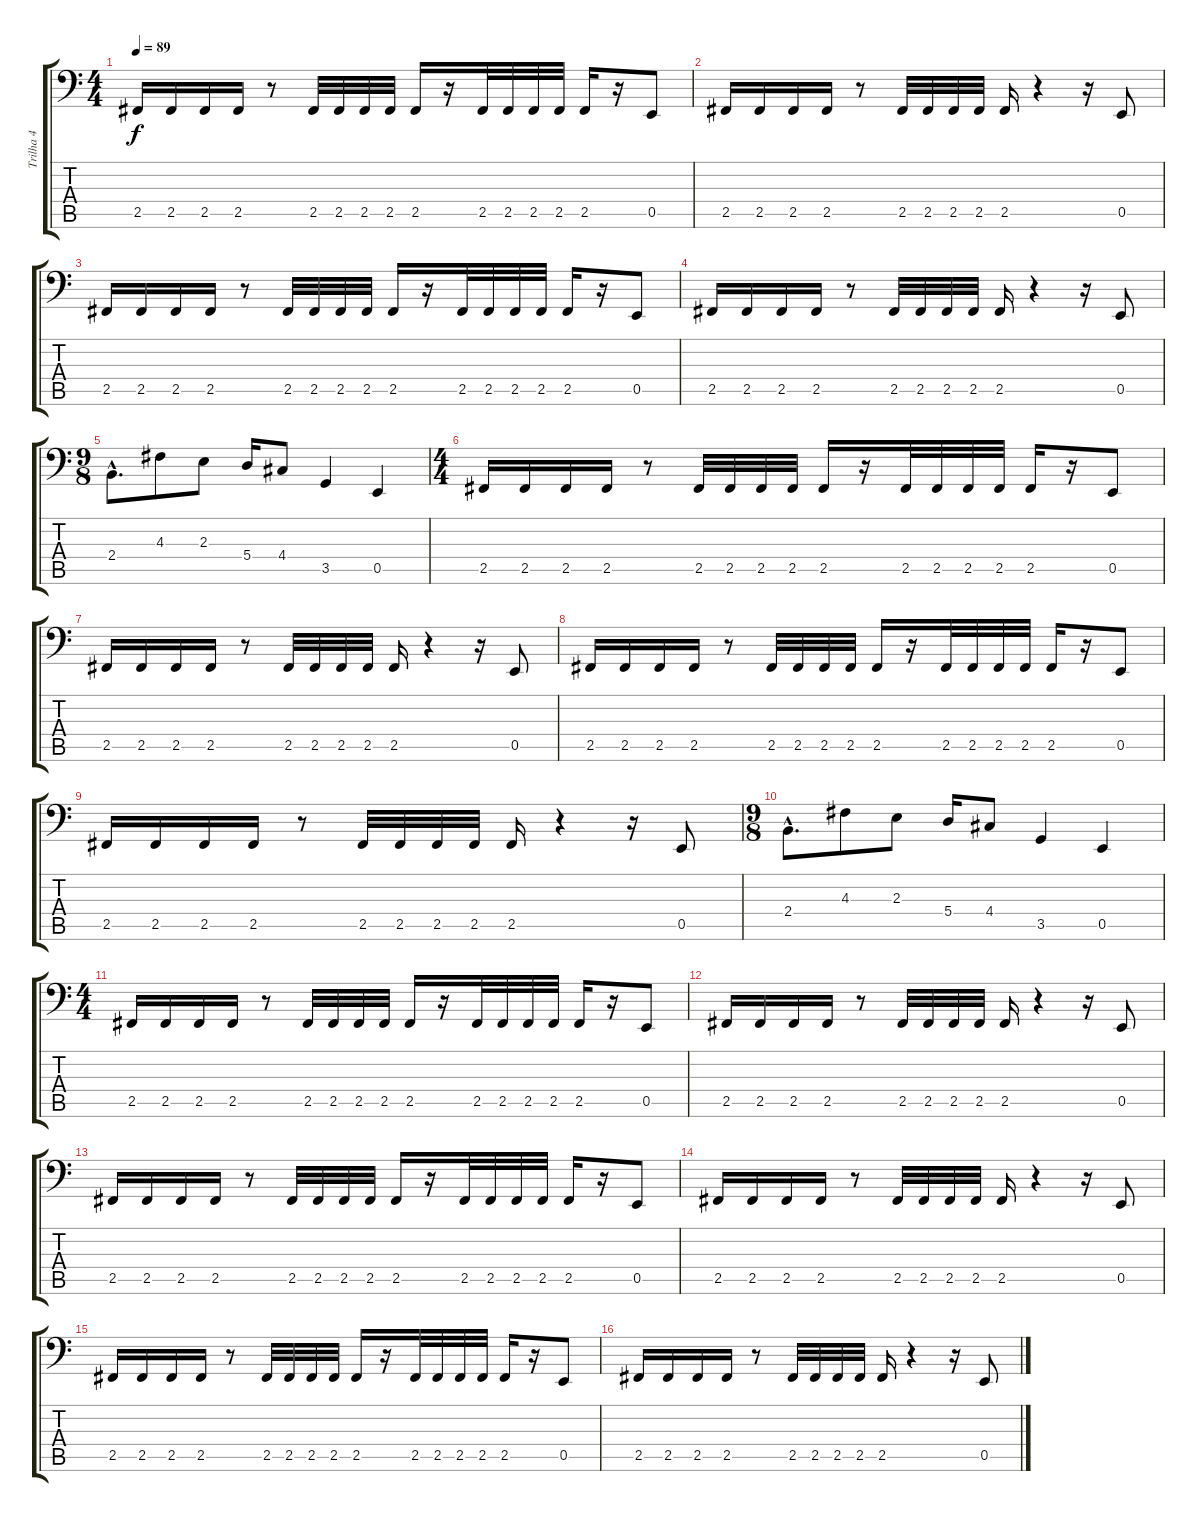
\track ("Trilha 4" "Trilha 4") {instrument electricbassfinger}
\staff {score tabs}
\tuning (C3 G2 D2 A1 E1 B0) {hide}
\ts (4 4)
\tempo 89
\clef f4
\ks c
2.5.16{dy f instrument electricbassfinger} 2.5.16 2.5.16 2.5.16 r.8 2.5.32 2.5.32 2.5.32 2.5.32 2.5.16 r.16 2.5.32 2.5.32 2.5.32 2.5.32 2.5.16 r.16 0.5.8 |
2.5.16 2.5.16 2.5.16 2.5.16 r.8 2.5.32 2.5.32 2.5.32 2.5.32 2.5.16 r.4 r.16 0.5.8 |
2.5.16 2.5.16 2.5.16 2.5.16 r.8 2.5.32 2.5.32 2.5.32 2.5.32 2.5.16 r.16 2.5.32 2.5.32 2.5.32 2.5.32 2.5.16 r.16 0.5.8 |
2.5.16 2.5.16 2.5.16 2.5.16 r.8 2.5.32 2.5.32 2.5.32 2.5.32 2.5.16 r.4 r.16 0.5.8 |
\ts (9 8)
2.4{hac}.8{d} 4.3.8 2.3.8 5.4.16 4.4.8 3.5.4 0.5.4 |
\ts (4 4)
2.5.16 2.5.16 2.5.16 2.5.16 r.8 2.5.32 2.5.32 2.5.32 2.5.32 2.5.16 r.16 2.5.32 2.5.32 2.5.32 2.5.32 2.5.16 r.16 0.5.8 |
2.5.16 2.5.16 2.5.16 2.5.16 r.8 2.5.32 2.5.32 2.5.32 2.5.32 2.5.16 r.4 r.16 0.5.8 |
2.5.16 2.5.16 2.5.16 2.5.16 r.8 2.5.32 2.5.32 2.5.32 2.5.32 2.5.16 r.16 2.5.32 2.5.32 2.5.32 2.5.32 2.5.16 r.16 0.5.8 |
2.5.16 2.5.16 2.5.16 2.5.16 r.8 2.5.32 2.5.32 2.5.32 2.5.32 2.5.16 r.4 r.16 0.5.8 |
\ts (9 8)
2.4{hac}.8{d} 4.3.8 2.3.8 5.4.16 4.4.8 3.5.4 0.5.4 |
\ts (4 4)
2.5.16 2.5.16 2.5.16 2.5.16 r.8 2.5.32 2.5.32 2.5.32 2.5.32 2.5.16 r.16 2.5.32 2.5.32 2.5.32 2.5.32 2.5.16 r.16 0.5.8 |
2.5.16 2.5.16 2.5.16 2.5.16 r.8 2.5.32 2.5.32 2.5.32 2.5.32 2.5.16 r.4 r.16 0.5.8 |
2.5.16 2.5.16 2.5.16 2.5.16 r.8 2.5.32 2.5.32 2.5.32 2.5.32 2.5.16 r.16 2.5.32 2.5.32 2.5.32 2.5.32 2.5.16 r.16 0.5.8 |
2.5.16 2.5.16 2.5.16 2.5.16 r.8 2.5.32 2.5.32 2.5.32 2.5.32 2.5.16 r.4 r.16 0.5.8 |
2.5.16 2.5.16 2.5.16 2.5.16 r.8 2.5.32 2.5.32 2.5.32 2.5.32 2.5.16 r.16 2.5.32 2.5.32 2.5.32 2.5.32 2.5.16 r.16 0.5.8 |
2.5.16 2.5.16 2.5.16 2.5.16 r.8 2.5.32 2.5.32 2.5.32 2.5.32 2.5.16 r.4 r.16 0.5.8
